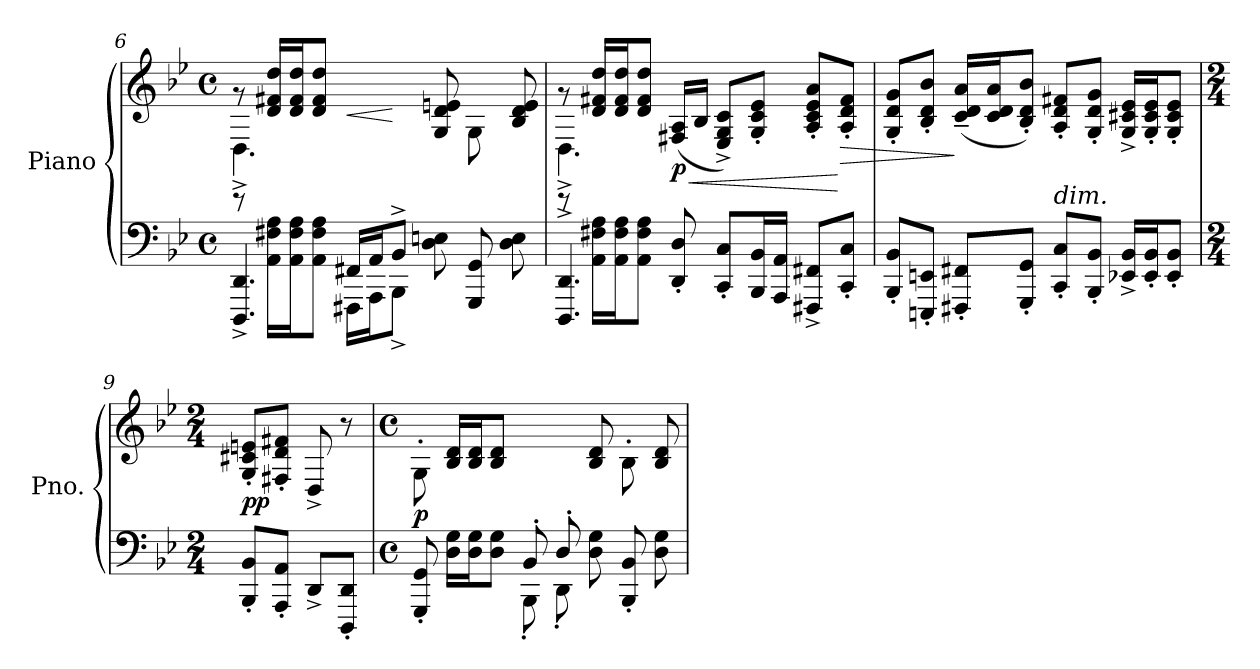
**kern	**kern	**dynam
*part1	*part1	*part1
*staff2	*staff1	*staff1/2
*I"Piano	*	*
*I'Pno.	*	*
*clefF4	*clefG2	*
*k[b-e-]	*k[b-e-]	*
*M4/4	*M4/4	*
*met(c)	*met(c)	*
=6	=6	=6
*^	*^	*
*	*^	*	*	*
4.ryy	4.DDD/^ 4.DD/^	8re	8rg	4.D^\	.
.	.	16AA\ 16F#X\ 16A\LL	16d/ 16f#X/ 16dd/LL	.	.
.	.	16AA\ 16F#\ 16A\J	16d/ 16f#/ 16dd/J	.	.
.	.	8AA\ 8F#\ 8A\J	8d/ 8f#/ 8dd/J	.	.
!	!	!	!	!	!LO:HP:b
16FF#X/LL	16FFF#X\LL	8ryy	8ryy	4ryy	<
16AA/J	16AAA\J	.	.	.	.
8BB-^/J	8BBB-^\J	8ryy	8ryy	.	[
4.ryy	8ryy	8D\ 8En\	8G/ 8d/ 8en/	8ryy	.
.	8GGG/ 8GG/	8ryy	8ryy	8G\	.
.	8ryy	8D\ 8E\	8B-/ 8d/ 8e/	8rddyy	.
*	*v	*v	*	*	*
!!LO:LB:g=z	!!
=7	=7	=7	=7	=7
4.DDD/^ 4.DD/^	8re	8rg	4.D^\	.
.	16AA\ 16F#X\ 16A\LL	16d/ 16f#X/ 16dd/LL	.	.
.	16AA\ 16F#\ 16A\J	16d/ 16f#/ 16dd/J	.	.
.	8AA\ 8F#\ 8A\J	8d/ 8f#/ 8dd/J	.	.
!	!	!	!	!LO:HP:b
!	!	!	!	!LO:DY:n=1:b
8DD/' 8D/'	8ryy	(16F#X/ 16A/LL	8ryy	< p
.	.	16B-/JJ	.	.
8CC/' 8C/'L	2ryy	8E-/^ 8G/^ 8c/^L)	2ryy	.
16BBB-/ 16BB-/L	.	8G/' 8c/' 8e-/'J	.	.
16AAA/ 16AA/JJ	.	.	.	.
8FFF#X/^ 8FF#X/^L	.	8A/' 8c/' 8e-/' 8a/'L	.	.
!	!	!	!	!LO:HP:n=1:b
8CC/' 8C/'J	.	8A/' 8d/' 8f#/'J	.	[ >
*v	*v	*	*	*
*	*v	*v	*
=8	=8	=8
8BBB-/' 8BB-/'L	8G/' 8d/' 8g/'L	.
8EEEn/' 8EEn/'J	8B-/' 8d/' 8b-/'J	.
8FFF#X/' 8FF#X/'L	(>16c/~ 16d/~ 16a/~LL	]
.	16c/ 16d/ 16a/J	.
8GGG/' 8GG/'J	8B-/' 8d/' 8b-/'J)	.
!LO:TX:a:i:t=dim.	!	!
8CC/' 8C/'L	8A/' 8d/' 8f#X/'L	.
8BBB-/' 8BB-/'J	8G/' 8d/' 8g/'J	.
16EE-X/^ 16BB-/^LL	16G/^ 16c#X/^ 16e-/^LL	.
16EE-/' 16BB-/'J	16G/' 16c#/' 16e-/'J	.
8EE-/' 8BB-/'J	8G/' 8c#/' 8e-/'J	.
=9	=9	=9
*M2/4	*M2/4	*
!	!	!LO:DY:b
8BBB-/' 8BB-/'L	8G/' 8c#X/' 8en/'L	pp
8AAA/' 8AA/'J	8F#X/' 8d/' 8f#X/'J	.
8DD^/L	8D^/	.
8DDD/' 8DD/'J	8r	.
!!LO:LB:g=z
=10	=10	=10
*M4/4	*M4/4	*
*met(c)	*met(c)	*
*^	*	*
!	!	!	!LO:DY:a=2
4.ryy	8GGG/' 8GG/'	8G'\	p
.	16D\ 16G\LL	16B-/ 16d/LL	.
.	16D\ 16G\J	16B-/ 16d/J	.
.	8D\ 8G\J	8B-/ 8d/J	.
8BB-'/	8BBB-'\	4ryy	.
8D'/	8DD'\	.	.
4.ryy	8D\ 8G\	8B-/ 8d/	.
.	8BBB-/' 8BB-/'	8B-'\	.
.	8D\ 8G\	8B-/ 8d/	.
*v	*v	*	*
=	=	=
*-	*-	*-
